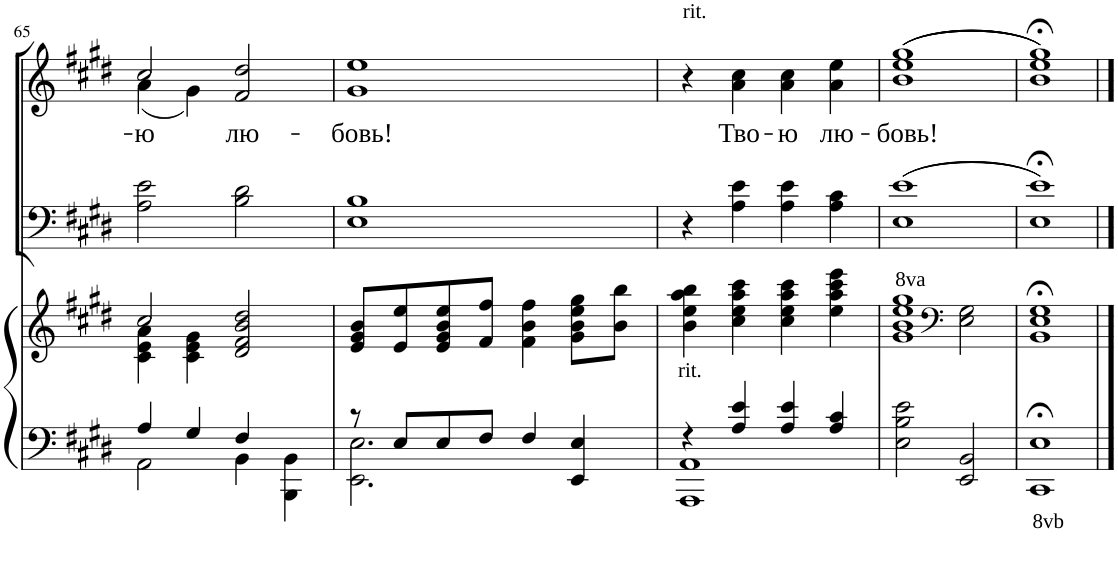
**kern	**kern	**kern	**kern	**text	**text
*part3	*part3	*part2	*part1	*part1	*part1
*staff4	*staff3	*staff2	*staff1	*staff1	*staff1
*I"Piano	*	*I"Bass	*I"Voice	*	*
*I'Pno	*	*	*	*	*
!!LO:PB:g=z
*clefF4	*clefG2	*clefF4	*clefG2	*	*
*k[f#c#g#d#]	*k[f#c#g#d#]	*k[f#c#g#d#]	*k[f#c#g#d#]	*	*
*M4/4	*M4/4	*M4/4	*M4/4	*	*
=65	=65	=65	=65	=65	=65
*^	*^	*	*	*	*
!	!	!	!	!	!	!	!LO:LY:b
*	*	*	*	*	*^	*	*
4A/	2AA\	2cc#/	4c#\ 4e\ 4a\	2A\ 2e\	2cc#/	(4a\	.	-ю
4G#/	.	.	4c#\ 4e\ 4g#\	.	.	4g#\)	.	.
!	!	!	!	!	!	!	!	!LO:LY:b
4F#/	4BB\	2d#/ 2f#/ 2b/ 2dd#/	2ryy	2B\ 2d#\	2f#/ 2dd#/	2ryy	.	лю-
4ryy	4BBB\ 4BB\	.	.	.	.	.	.	.
*	*	*v	*v	*	*v	*v	*	*
=66	=66	=66	=66	=66	=66	=66
!	!	!	!	!	!	!LO:LY:b
8r	2.EE\ 2.E\	8e/ 8g#/ 8b/L	1E 1B	1g# 1ee	.	-бовь!
8E/L	.	8e/ 8ee/	.	.	.	.
8E/	.	8e/ 8g#/ 8b/ 8ee/	.	.	.	.
8F#/J	.	8f#/ 8ff#/J	.	.	.	.
4F#/	.	4f#\ 4b\ 4ff#\	.	.	.	.
4EE/ 4E/	4ryy	8g#\ 8b\ 8ee\ 8gg#\L	.	.	.	.
.	.	8b\ 8bb\J	.	.	.	.
=67	=67	=67	=67	=67	=67	=67
!	!	!	!	!LO:TX:a:t=rit.	!	!
!LO:TX:a:t=rit.	!	!	!	!	!	!
4r	1AAA 1AA	4b\ 4ee\ 4aa\ 4bb\	4r	4r	.	.
!	!	!	!	!	!	!LO:LY:b
4A/ 4e/	.	4cc#\ 4ee\ 4aa\ 4ccc#\	4A\ 4e\	4a\ 4cc#\	.	Тво-
!	!	!	!	!	!	!LO:LY:b
4A/ 4e/	.	4cc#\ 4ee\ 4aa\ 4ccc#\	4A\ 4e\	4a\ 4cc#\	.	-ю
!	!	!	!	!	!	!LO:LY:b
4A/ 4c#/	.	4ee\ 4aa\ 4ccc#\ 4eee\	4A\ 4c#\	4a\ 4ee\	.	лю-
*v	*v	*	*	*	*	*
=68	=68	=68	=68	=68	=68
*	*8va	*	*	*	*
*	*^	*	*	*	*
!	!	!	!	!	!	!LO:LY:b
2E\ 2B\ 2e\	1gg# 1bb 1eee 1ggg#	2ryy	((1E 1e	(((1b 1ee 1gg#	.	-бовь!
*	*clefF4	*	*	*	*	*
2EE/ 2BB/	.	2e\ 2g#\	.	.	.	.
*	*v	*v	*	*	*	*
=69	=69	=69	=69	=69	=69
*8ba	*	*	*	*	*
*	*X8va	*	*	*	*
1CCC#;< 1EE;<	1BB;< 1E;< 1G#;<	1E;< 1e;<))	1b;< 1ee;< 1gg#;<)))	.	.
*X8ba	*	*	*	*	*
==	==	==	==	==	==
*-	*-	*-	*-	*-	*-
